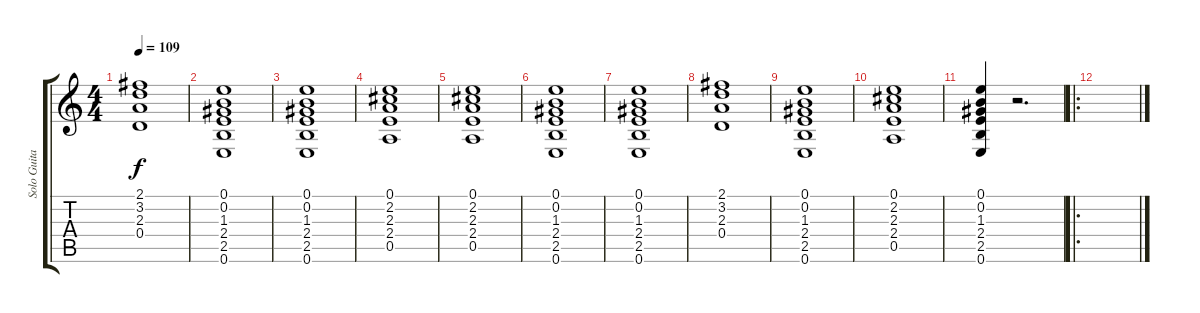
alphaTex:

\track ("Solo Guitar" "Solo Guita") {instrument acousticguitarsteel}
\staff {score tabs}
\tuning (E4 B3 G3 D3 A2 E2) {hide}
\ts (4 4)
\tempo 109
\clef g2
\ks c
(2.1 3.2 2.3 0.4).1{dy f} |
(0.1 0.2 1.3 2.4 2.5 0.6).1 |
(0.1 0.2 1.3 2.4 2.5 0.6).1 |
(0.1 2.2 2.3 2.4 0.5).1 |
(0.1 2.2 2.3 2.4 0.5).1 |
(0.1 0.2 1.3 2.4 2.5 0.6).1 |
(0.1 0.2 1.3 2.4 2.5 0.6).1 |
(2.1 3.2 2.3 0.4).1 |
(0.1 0.2 1.3 2.4 2.5 0.6).1 |
(0.1 2.2 2.3 2.4 0.5).1 |
(0.1 0.2 1.3 2.4 2.5 0.6).4 r.2{d} |
\ro
